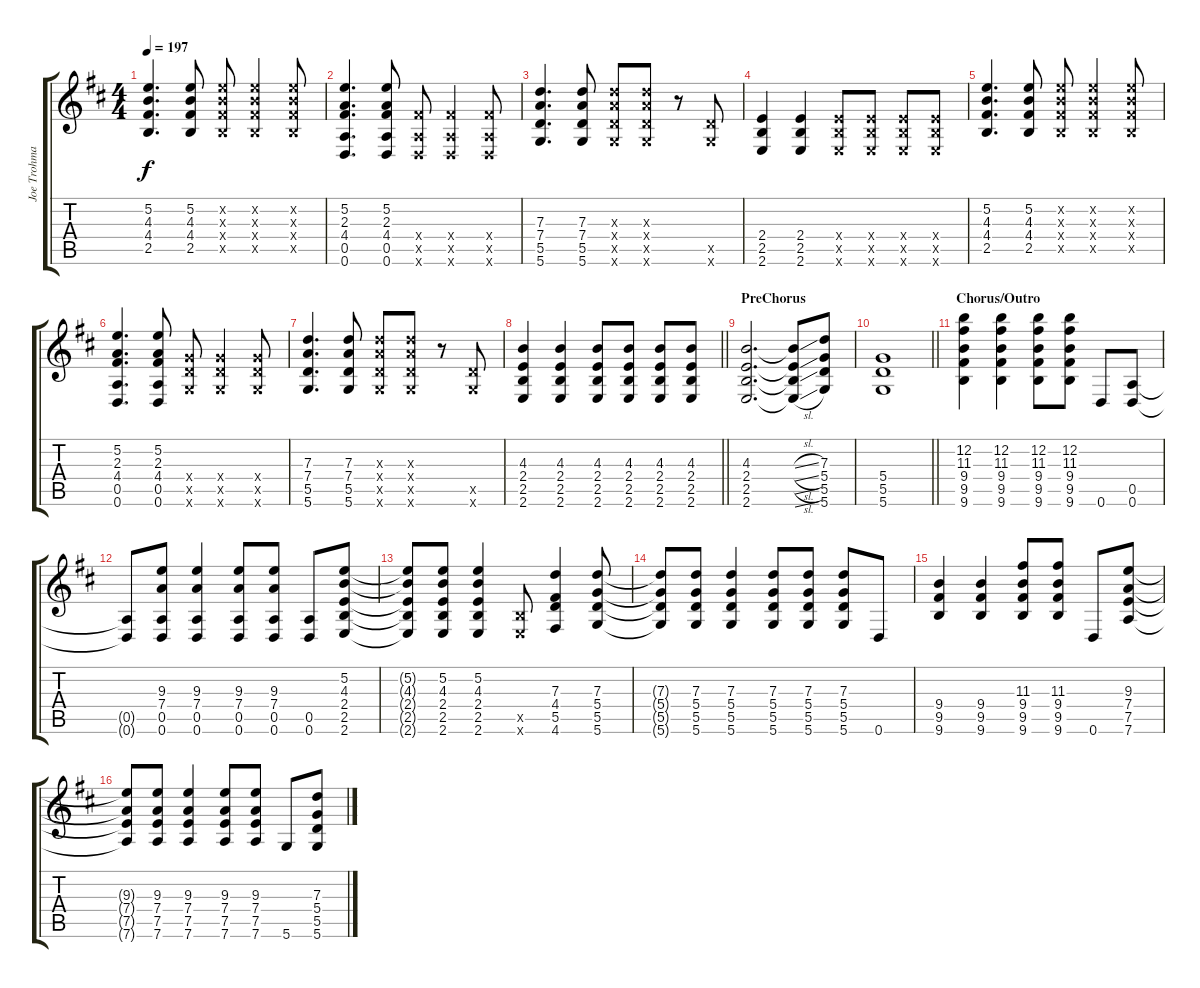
\track ("Joe Trohman (Lead Guitar)" "Joe Trohma") {instrument distortionguitar}
\staff {score tabs}
\tuning (E4 B3 G3 D3 A2 D2) {hide}
\ts (4 4)
\tempo 197
\clef g2
\ks d
(5.2 4.3 4.4 2.5).4{d dy f} (5.2 4.3 4.4 2.5).8 (5.2{x} 4.3{x} 4.4{x} 2.5{x}).8 (5.2{x} 4.3{x} 4.4{x} 2.5{x}).4 (5.2{x} 4.3{x} 4.4{x} 2.5{x}).8 |
(5.2 2.3 4.4 0.5 0.6).4{d} (5.2 2.3 4.4 0.5 0.6).8 (4.4{x} 0.5{x} 0.6{x}).8 (4.4{x} 0.5{x} 0.6{x}).4 (4.4{x} 0.5{x} 0.6{x}).8 |
(7.3 7.4 5.5 5.6).4{d} (7.3 7.4 5.5 5.6).8 (7.3{x} 7.4{x} 5.5{x} 5.6{x}).8 (7.3{x} 7.4{x} 5.5{x} 5.6{x}).8 r.8 (5.5{x} 5.6{x}).8 |
(2.4 2.5 2.6).4 (2.4 2.5 2.6).4 (2.4{x} 2.5{x} 2.6{x}).8 (2.4{x} 2.5{x} 2.6{x}).8 (2.4{x} 2.5{x} 2.6{x}).8 (2.4{x} 2.5{x} 2.6{x}).8 |
(5.2 4.3 4.4 2.5).4{d} (5.2 4.3 4.4 2.5).8 (5.2{x} 4.3{x} 4.4{x} 2.5{x}).8 (5.2{x} 4.3{x} 4.4{x} 2.5{x}).4 (5.2{x} 4.3{x} 4.4{x} 2.5{x}).8 |
(5.2 2.3 4.4 0.5 0.6).4{d} (5.2 2.3 4.4 0.5 0.6).8 (5.4{x} 5.5{x} 5.6{x}).8 (5.4{x} 5.5{x} 5.6{x}).4 (5.4{x} 5.5{x} 5.6{x}).8 |
(7.3 7.4 5.5 5.6).4{d} (7.3 7.4 5.5 5.6).8 (7.3{x} 7.4{x} 5.5{x} 5.6{x}).8 (7.3{x} 7.4{x} 5.5{x} 5.6{x}).8 r.8 (5.5{x} 5.6{x}).8 |
\barLineRight lightlight
(4.3 2.4 2.5 2.6).4 (4.3 2.4 2.5 2.6).4 (4.3 2.4 2.5 2.6).8 (4.3 2.4 2.5 2.6).8 (4.3 2.4 2.5 2.6).8 (4.3 2.4 2.5 2.6).8 |
\section ("" "PreChorus")
(4.3 2.4 2.5 2.6).2{d} (4.3{sl t} 2.4{sl t} 2.5{sl t} 2.6{sl t}).8 (7.3 5.4 5.5 5.6).8 |
\barLineRight lightlight
(5.4 5.5 5.6).1 |
\section ("" "Chorus/Outro")
(12.2 11.3 9.4 9.5 9.6).4 (12.2 11.3 9.4 9.5 9.6).4 (12.2 11.3 9.4 9.5 9.6).8 (12.2 11.3 9.4 9.5 9.6).8 0.6.8 (0.5 0.6).8 |
(0.5{t} 0.6{t}).8 (9.3 7.4 0.5 0.6).8 (9.3 7.4 0.5 0.6).4 (9.3 7.4 0.5 0.6).8 (9.3 7.4 0.5 0.6).8 (0.5 0.6).8 (5.2 4.3 2.4 2.5 2.6).8 |
(5.2{t} 4.3{t} 2.4{t} 2.5{t} 2.6{t}).8 (5.2 4.3 2.4 2.5 2.6).8 (5.2 4.3 2.4 2.5 2.6).4 (2.5{x} 2.6{x}).8 (7.3 4.4 5.5 4.6).4 (7.3 5.4 5.5 5.6).8 |
(7.3{t} 5.4{t} 5.5{t} 5.6{t}).8 (7.3 5.4 5.5 5.6).8 (7.3 5.4 5.5 5.6).4 (7.3 5.4 5.5 5.6).8 (7.3 5.4 5.5 5.6).8 (7.3 5.4 5.5 5.6).8 0.6.8 |
(9.4 9.5 9.6).4 (9.4 9.5 9.6).4 (11.3 9.4 9.5 9.6).8 (11.3 9.4 9.5 9.6).8 0.6.8 (9.3 7.4 7.5 7.6).8 |
(9.3{t} 7.4{t} 7.5{t} 7.6{t}).8 (9.3 7.4 7.5 7.6).8 (9.3 7.4 7.5 7.6).4 (9.3 7.4 7.5 7.6).8 (9.3 7.4 7.5 7.6).8 5.6.8 (7.3 5.4 5.5 5.6).8
